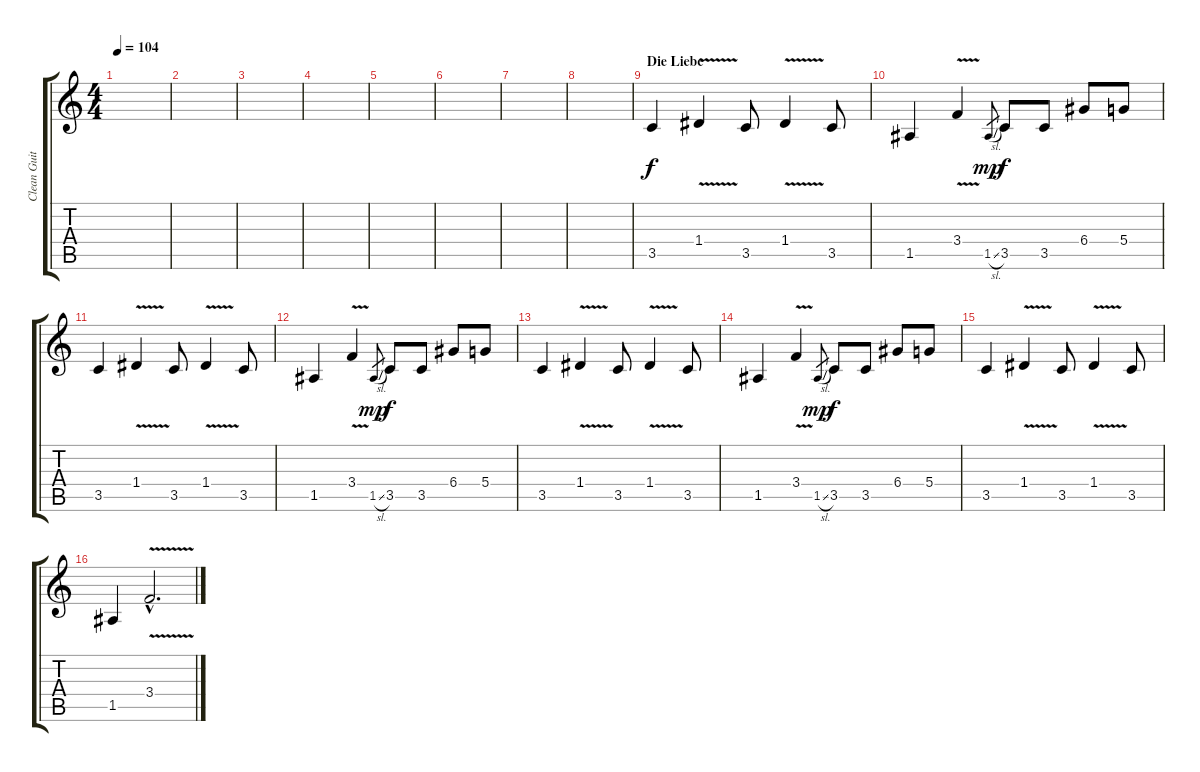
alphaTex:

\track ("Clean Guitar 1" "Clean Guit") {instrument electricguitarjazz}
\staff {score tabs}
\tuning (E4 B3 G3 D3 A2 D2) {hide}
\ts (4 4)
\tempo 104
\clef g2
\ks c
|
|
|
|
|
|
|
|
\section ("" "Die Liebe")
3.5.4 1.4{v}.4 3.5.8 1.4{v}.4 3.5.8 |
1.5.4 3.4{v}.4 1.5{sl}.8{gr dy mp} 3.5.8{dy f} 3.5.8 6.4.8 5.4.8 |
3.5.4 1.4{v}.4 3.5.8 1.4{v}.4 3.5.8 |
1.5.4 3.4{v}.4 1.5{sl}.8{gr dy mp} 3.5.8{dy f} 3.5.8 6.4.8 5.4.8 |
3.5.4 1.4{v}.4 3.5.8 1.4{v}.4 3.5.8 |
1.5.4 3.4{v}.4 1.5{sl}.8{gr dy mp} 3.5.8{dy f} 3.5.8 6.4.8 5.4.8 |
3.5.4 1.4{v}.4 3.5.8 1.4{v}.4 3.5.8 |
1.5.4 3.4{v hac}.2{d}
